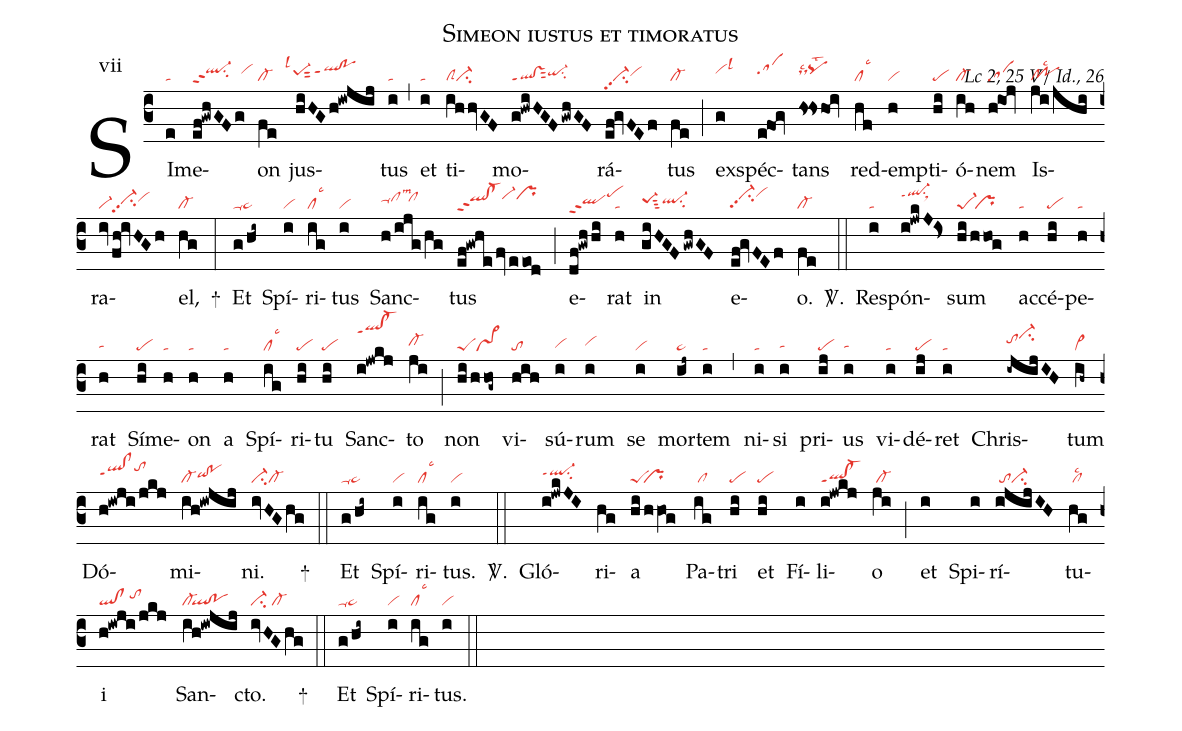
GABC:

name: Simeon iustus et timoratus;
commentary: Lc 2, 25 V/ Id., 26;
mode: 7;
annotation: vii;
nabc-lines: 1;
%%
(c3)
SI(e|ta)me(ef!gwhGFg|ql-hippt2su2vihi)on(fe|cl-) jus(hiHGh!iwjij|```pe-1hhsut2lsl1qlhi!pohippt1)tus(i|ta) (,)
et(i|ta) ti(ihhvGF|clSci-)mo(g!hwiHGF/gwhGF|ql!vsppt1sut2qi-hhsu2)rá(ef!gvFEf|vi-pp2su2vihh)tus(fe|cl-) (;)
ex(g|vihilsl3)spéc(efOg|sahi)tans(hs!hshOi|dshilsc2pqhilst2) red(hf|cllsc3)emp(h|vi)ti(hi|pe)ó(ih|cl-)nem(hiOj|sa) Is(ji/jhi|cl!polsc2)ra(iv/fh!ivHGh|vi-vi-hhpp2su2vihi)el,(hg|cl-) +(:)
Et(g/hi~|ta-ta>) Spí(i|vi)ri(ig|cllsc3)tus(i|vi) Sanc(h/ijg/hg|ta-hiclhilsm3`clhi)tus(ef!gwhe/fv/eeod|qlhi!cl-hippt2vi-hjprhj) (;)
e(df!gwhhi|qlhhppt2pehk)rat(h|ta) in(giHGF/gwhGF|pe-1hhsut3ql-hhsu2) e(ef!gvFEf|vi-hjpp2su2vihk)o.(fe|cl-) <sp>V/</sp>.(::)
Re(i|ta)spón(i!jwkJ!Is>|ql-hkppt1su1sux1)sum(hi/hhog|pe-1`pr) ac(h|ta)cé(hi|pe)pe(h|ta)rat(h|tahg) Sí(hi|pe)me(h|ta)on(h|ta) a(h|ta) Spí(ig|cllsc3)ri(hi|pe)tu(hi|pe) Sanc(i!jwkj|qlhm!cl-hmppt1)to(ji|cl-hh) (;)
non(hi/hhog~|peSvs>) vi(hih|to)sú(i|vihg)rum(i|vihh) se(i|vi) mor(ij~|ta>)tem(i|ta) (,)
ni(i|ta)si(i|tahg) pri(ij|pe)us(i|tahg) vi(i|ta)dé(ij|pe)ret(i|ta) Chris(-ijijIH|tohici-hk)tum(ih~|vi>) Dó(h!iwji/jkj|qlhi!clhippt1tohk)mi(ih!iwjij|cl-qihh!pohh)ni.(ivHGhg|ci-cl-) +(::)
Et(g/hi~|ta-ta>) Spí(i|vi)ri(ig|cllsc3)tus.(i|vi) <sp>V/</sp>.(::)
Gló(i!jwkJI|ql-hippt1su2)ri(hg)a(hi/hhVO!g|peS``pr) Pa(ig|/cl)tri(hi|pe) et(hi|pe) Fí(i)li(i!jwkj|ql!cl-ppt1)o(ji|/cl-) (;)
et(i) Spi(i)rí(i!@jijIH|/toci-)tu(hg|/cllsc2)i(h!iwji/jkj|ql!cl/tohi) San(ih!iw!@jij|cl-``ql!po)cto.(ivHGhg|ci-/cl-) +(::)
Et(g/hi~|ta-ta>) Spí(i|vi)ri(ig|cllsc3)tus.(i|vi) (::)
